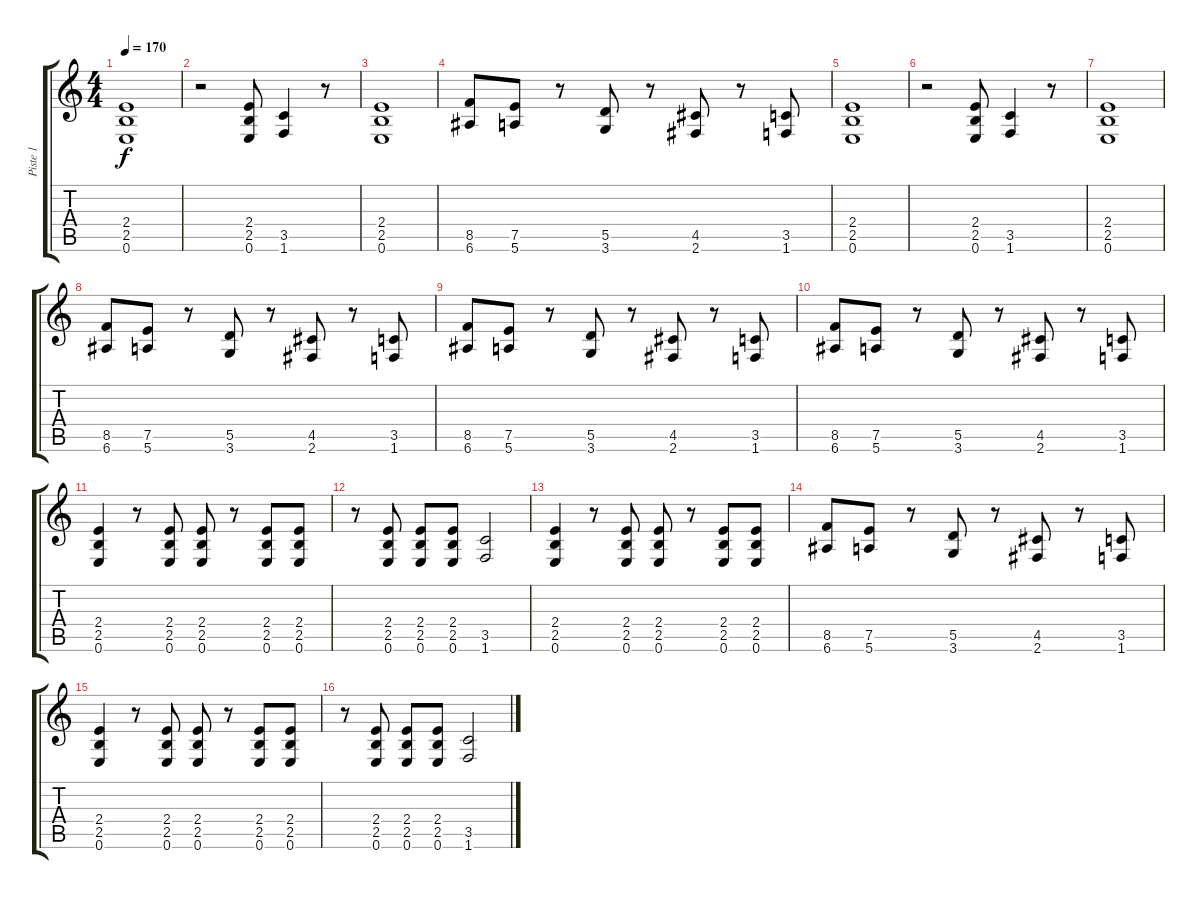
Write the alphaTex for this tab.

\track ("Piste 1" "Piste 1") {instrument distortionguitar}
\staff {score tabs}
\tuning (E4 B3 G3 D3 A2 E2) {hide}
\ts (4 4)
\tempo 170
\clef g2
\ks c
(2.4 2.5 0.6).1{dy f} |
r.2 (2.4 2.5 0.6).8 (3.5 1.6).4 r.8 |
(2.4 2.5 0.6).1 |
(8.5 6.6).8 (7.5 5.6).8 r.8 (5.5 3.6).8 r.8 (4.5 2.6).8 r.8 (3.5 1.6).8 |
(2.4 2.5 0.6).1 |
r.2 (2.4 2.5 0.6).8 (3.5 1.6).4 r.8 |
(2.4 2.5 0.6).1 |
(8.5 6.6).8 (7.5 5.6).8 r.8 (5.5 3.6).8 r.8 (4.5 2.6).8 r.8 (3.5 1.6).8 |
(8.5 6.6).8 (7.5 5.6).8 r.8 (5.5 3.6).8 r.8 (4.5 2.6).8 r.8 (3.5 1.6).8 |
(8.5 6.6).8 (7.5 5.6).8 r.8 (5.5 3.6).8 r.8 (4.5 2.6).8 r.8 (3.5 1.6).8 |
(2.4 2.5 0.6).4 r.8 (2.4 2.5 0.6).8 (2.4 2.5 0.6).8 r.8 (2.4 2.5 0.6).8 (2.4 2.5 0.6).8 |
r.8 (2.4 2.5 0.6).8 (2.4 2.5 0.6).8 (2.4 2.5 0.6).8 (3.5 1.6).2 |
(2.4 2.5 0.6).4 r.8 (2.4 2.5 0.6).8 (2.4 2.5 0.6).8 r.8 (2.4 2.5 0.6).8 (2.4 2.5 0.6).8 |
(8.5 6.6).8 (7.5 5.6).8 r.8 (5.5 3.6).8 r.8 (4.5 2.6).8 r.8 (3.5 1.6).8 |
(2.4 2.5 0.6).4 r.8 (2.4 2.5 0.6).8 (2.4 2.5 0.6).8 r.8 (2.4 2.5 0.6).8 (2.4 2.5 0.6).8 |
r.8 (2.4 2.5 0.6).8 (2.4 2.5 0.6).8 (2.4 2.5 0.6).8 (3.5 1.6).2
